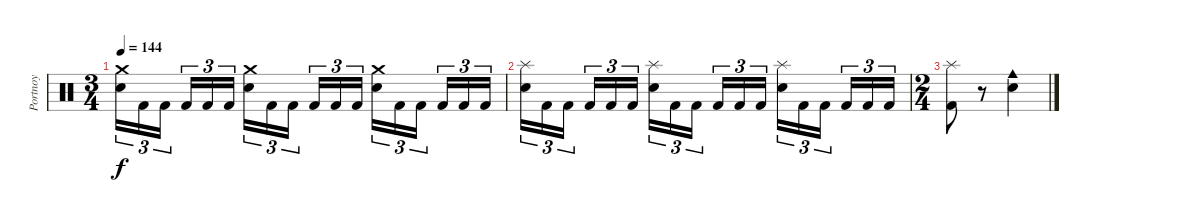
\track ("Portnoy" "Portnoy") {instrument percussion}
\staff {score}
\articulation defaults
\ts (3 4)
\tempo 144
\clef neutral
\ks c
("Crash medium (hit)" "Snare (hit) 2").16{tu (3 2) dy f} "Kick (hit) 2".16{tu (3 2)} "Kick (hit) 2".16{tu (3 2)} "Kick (hit) 2".16{tu (3 2)} "Kick (hit) 2".16{tu (3 2)} "Kick (hit) 2".16{tu (3 2)} ("Crash medium (hit)" "Snare (hit) 2").16{tu (3 2)} "Kick (hit) 2".16{tu (3 2)} "Kick (hit) 2".16{tu (3 2)} "Kick (hit) 2".16{tu (3 2)} "Kick (hit) 2".16{tu (3 2)} "Kick (hit) 2".16{tu (3 2)} ("Crash medium (hit)" "Snare (hit) 2").16{tu (3 2)} "Kick (hit) 2".16{tu (3 2)} "Kick (hit) 2".16{tu (3 2)} "Kick (hit) 2".16{tu (3 2)} "Kick (hit) 2".16{tu (3 2)} "Kick (hit) 2".16{tu (3 2)} |
("Splash (hit)" "Snare (hit) 2").16{tu (3 2)} "Kick (hit) 2".16{tu (3 2)} "Kick (hit) 2".16{tu (3 2)} "Kick (hit) 2".16{tu (3 2)} "Kick (hit) 2".16{tu (3 2)} "Kick (hit) 2".16{tu (3 2)} ("Splash (hit)" "Snare (hit) 2").16{tu (3 2)} "Kick (hit) 2".16{tu (3 2)} "Kick (hit) 2".16{tu (3 2)} "Kick (hit) 2".16{tu (3 2)} "Kick (hit) 2".16{tu (3 2)} "Kick (hit) 2".16{tu (3 2)} ("Splash (hit)" "Snare (hit) 2").16{tu (3 2)} "Kick (hit) 2".16{tu (3 2)} "Kick (hit) 2".16{tu (3 2)} "Kick (hit) 2".16{tu (3 2)} "Kick (hit) 2".16{tu (3 2)} "Kick (hit) 2".16{tu (3 2)} |
\ts (2 4)
("Splash (hit)" "Kick (hit) 2").8 r.8 ("Cowbell medium (hit)" "Metronome (bell)").4
